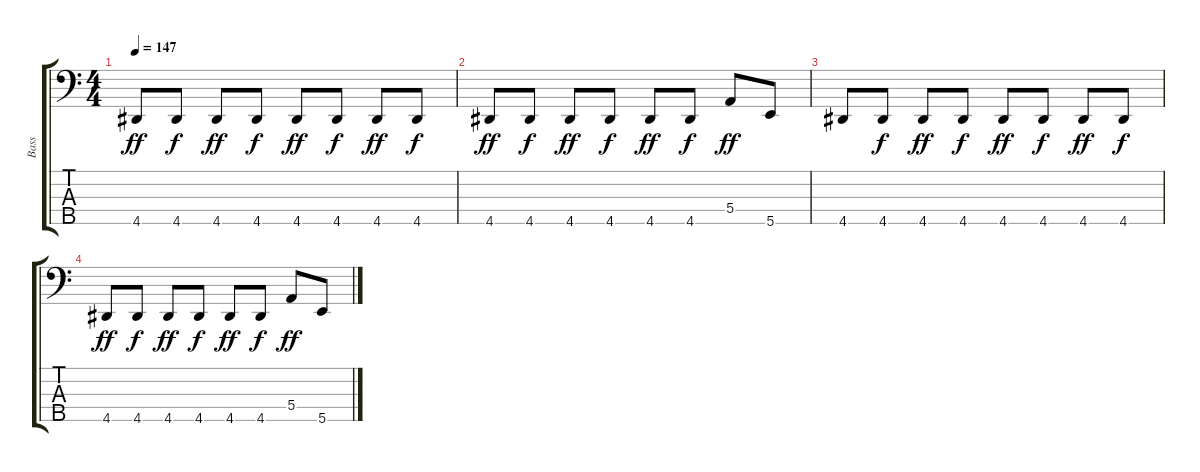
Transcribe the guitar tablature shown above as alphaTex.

\track ("Bass" "Bass") {instrument electricbasspick}
\staff {score tabs}
\tuning (G2 D2 A1 E1 B0) {hide}
\ts (4 4)
\tempo 147
\clef f4
\ks c
4.5.8{dy ff} 4.5.8{dy f} 4.5.8{dy ff} 4.5.8{dy f} 4.5.8{dy ff} 4.5.8{dy f} 4.5.8{dy ff} 4.5.8{dy f} |
4.5.8{dy ff} 4.5.8{dy f} 4.5.8{dy ff} 4.5.8{dy f} 4.5.8{dy ff} 4.5.8{dy f} 5.4.8{dy ff} 5.5.8 |
4.5.8 4.5.8{dy f} 4.5.8{dy ff} 4.5.8{dy f} 4.5.8{dy ff} 4.5.8{dy f} 4.5.8{dy ff} 4.5.8{dy f} |
4.5.8{dy ff} 4.5.8{dy f} 4.5.8{dy ff} 4.5.8{dy f} 4.5.8{dy ff} 4.5.8{dy f} 5.4.8{dy ff} 5.5.8
